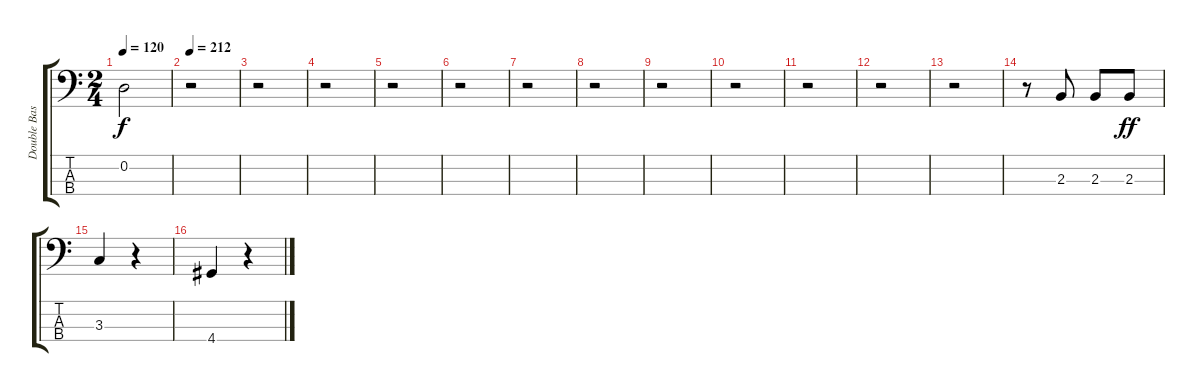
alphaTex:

\track ("Double Bass" "Double Bas") {instrument contrabass}
\staff {score tabs}
\tuning (G2 D2 A1 E1) {hide}
\ts (2 4)
\tempo 120
\clef f4
\ks c
0.2{t}.2{dy f} |
\tempo 212
r.2 |
r.2 |
r.2 |
r.2 |
r.2 |
r.2 |
r.2 |
r.2 |
r.2 |
r.2 |
r.2 |
r.2 |
r.8 2.3.8 2.3.8 2.3.8{dy ff} |
3.3.4 r.4 |
4.4.4 r.4
